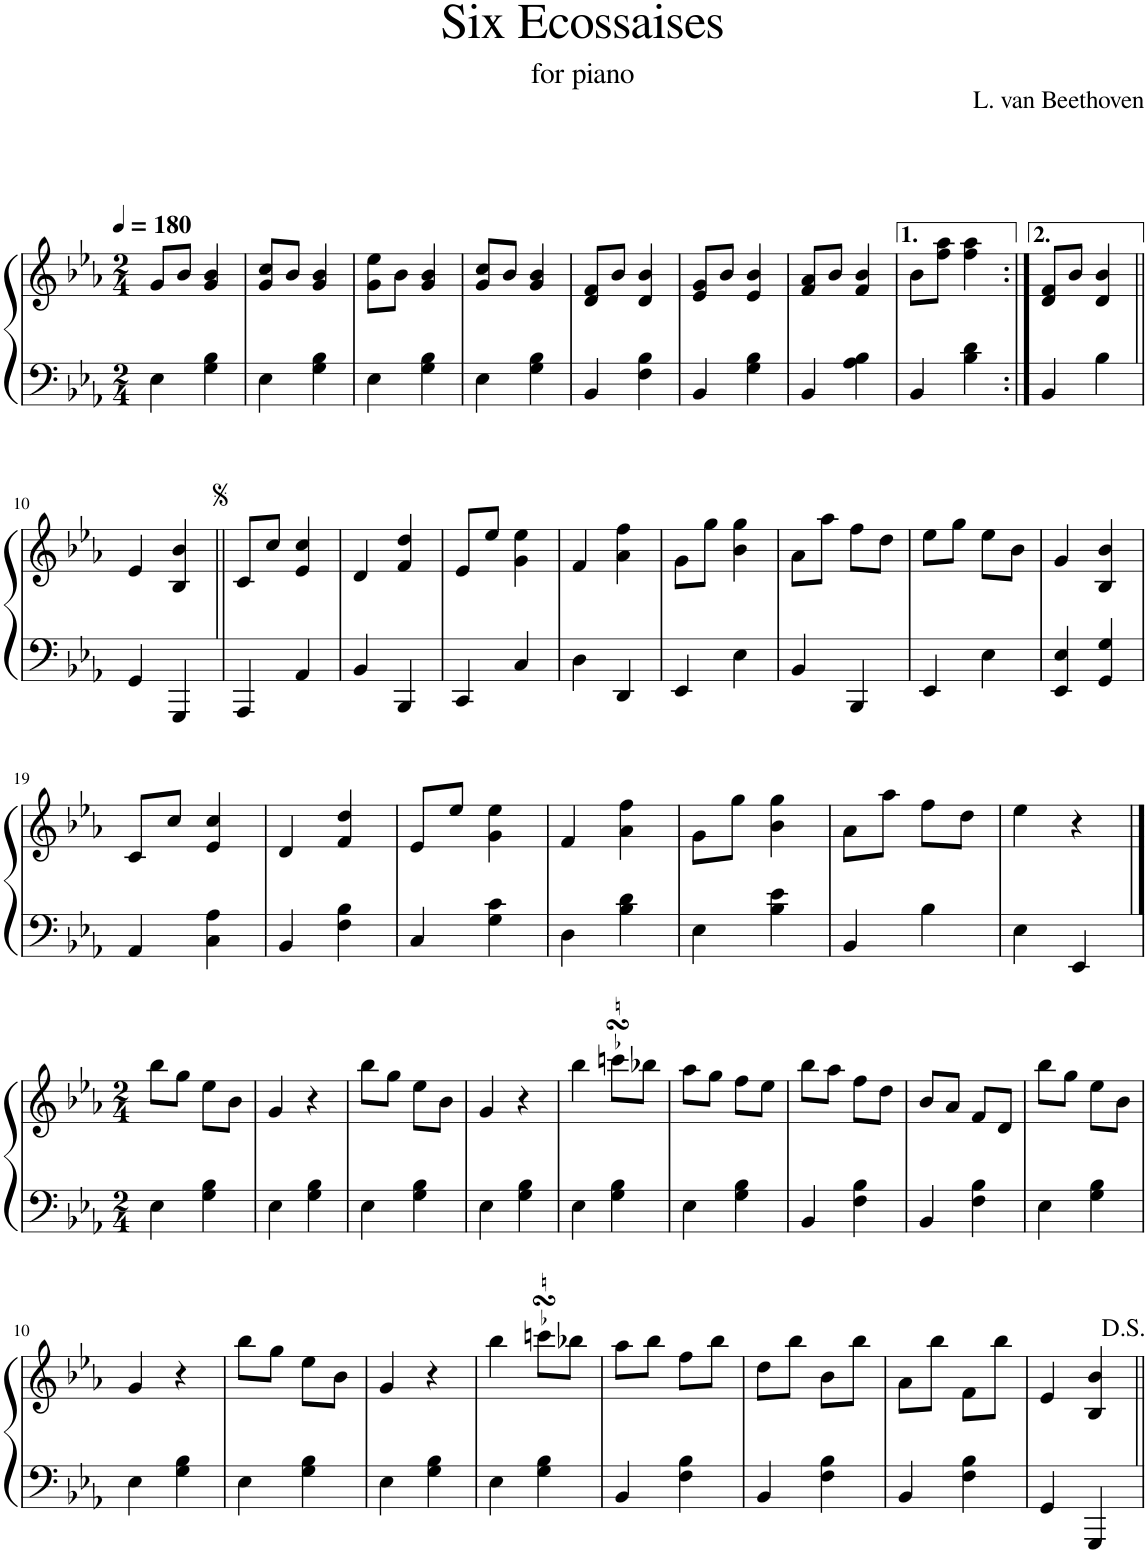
**kern	**kern
*part1	*part1
*staff2	*staff1
*I"Piano	*
*I'Pno.	*
*clefF4	*clefG2
*k[b-e-a-]	*k[b-e-a-]
*M2/4	*M2/4
*MM180	*MM180
=1	=1
4E-\	8g/L
.	8b-/J
4G\ 4B-\	4g/ 4b-/
=2	=2
4E-\	8g/ 8cc/L
.	8b-/J
4G\ 4B-\	4g/ 4b-/
=3	=3
4E-\	8g\ 8ee-\L
.	8b-\J
4G\ 4B-\	4g/ 4b-/
=4	=4
4E-\	8g/ 8cc/L
.	8b-/J
4G\ 4B-\	4g/ 4b-/
=5	=5
4BB-/	8d/ 8f/L
.	8b-/J
4F\ 4B-\	4d/ 4b-/
=6	=6
4BB-/	8e-/ 8g/L
.	8b-/J
4G\ 4B-\	4e-/ 4b-/
=7	=7
4BB-/	8f/ 8a-/L
.	8b-/J
4A-\ 4B-\	4f/ 4b-/
=8	=8
4BB-/	8b-\L
.	8ff\ 8aa-\J
4B-\ 4d\	4ff\ 4aa-\
=9:|!	=9:|!
4BB-/	8d/ 8f/L
.	8b-/J
4B-\	4d/ 4b-/
!!LO:LB:g=z
=10||	=10||
4GG/	4e-/
4GGG/	4B-/ 4b-/
=11||	=11||
4AAA-/	8c/L
.	8cc/J
4AA-/	4e-/ 4cc/
=12	=12
4BB-/	4d/
4BBB-/	4f/ 4dd/
=13	=13
4CC/	8e-/L
.	8ee-/J
4C/	4g\ 4ee-\
=14	=14
4D\	4f/
4DD/	4a-\ 4ff\
=15	=15
4EE-/	8g\L
.	8gg\J
4E-\	4b-\ 4gg\
=16	=16
4BB-/	8a-\L
.	8aa-\J
4BBB-/	8ff\L
.	8dd\J
=17	=17
4EE-/	8ee-\L
.	8gg\J
4E-\	8ee-\L
.	8b-\J
=18	=18
4EE-/ 4E-/	4g/
4GG/ 4G/	4B-/ 4b-/
!!LO:LB:g=z
=19	=19
4AA-/	8c/L
.	8cc/J
4C\ 4A-\	4e-/ 4cc/
=20	=20
4BB-/	4d/
4F\ 4B-\	4f/ 4dd/
=21	=21
4C/	8e-/L
.	8ee-/J
4G\ 4c\	4g\ 4ee-\
=22	=22
4D\	4f/
4B-\ 4d\	4a-\ 4ff\
=23	=23
4E-\	8g\L
.	8gg\J
4B-\ 4e-\	4b-\ 4gg\
=24	=24
4BB-/	8a-\L
.	8aa-\J
4B-\	8ff\L
.	8dd\J
=25	=25
4E-\	4ee-\
4EE-/	4r
!!LO:LB:g=z
==1	==1
*clefF4	*clefG2
*M2/4	*M2/4
4E-\	8bb-\L
.	8gg\J
4G\ 4B-\	8ee-\L
.	8b-\J
=2	=2
4E-\	4g/
4G\ 4B-\	4r
=3	=3
4E-\	8bb-\L
.	8gg\J
4G\ 4B-\	8ee-\L
.	8b-\J
=4	=4
4E-\	4g/
4G\ 4B-\	4r
=5	=5
4E-\	4bb-\
!	!LO:TURN:lacc=-
4G\ 4B-\	8cccnsSSS\L
.	8bb-X\J
=6	=6
4E-\	8aa-\L
.	8gg\J
4G\ 4B-\	8ff\L
.	8ee-\J
=7	=7
4BB-/	8bb-\L
.	8aa-\J
4F\ 4B-\	8ff\L
.	8dd\J
=8	=8
4BB-/	8b-/L
.	8a-/J
4F\ 4B-\	8f/L
.	8d/J
=9	=9
4E-\	8bb-\L
.	8gg\J
4G\ 4B-\	8ee-\L
.	8b-\J
!!LO:LB:g=z
=10	=10
4E-\	4g/
4G\ 4B-\	4r
=11	=11
4E-\	8bb-\L
.	8gg\J
4G\ 4B-\	8ee-\L
.	8b-\J
=12	=12
4E-\	4g/
4G\ 4B-\	4r
=13	=13
4E-\	4bb-\
!	!LO:TURN:lacc=-
4G\ 4B-\	8cccnsSSS\L
.	8bb-X\J
=14	=14
4BB-/	8aa-\L
.	8bb-\J
4F\ 4B-\	8ff\L
.	8bb-\J
=15	=15
4BB-/	8dd\L
.	8bb-\J
4F\ 4B-\	8b-\L
.	8bb-\J
=16	=16
4BB-/	8a-\L
.	8bb-\J
4F\ 4B-\	8f\L
.	8bb-\J
=17	=17
4GG/	4e-/
4GGG/	4B-/ 4b-/
=||	=||
*-	*-
